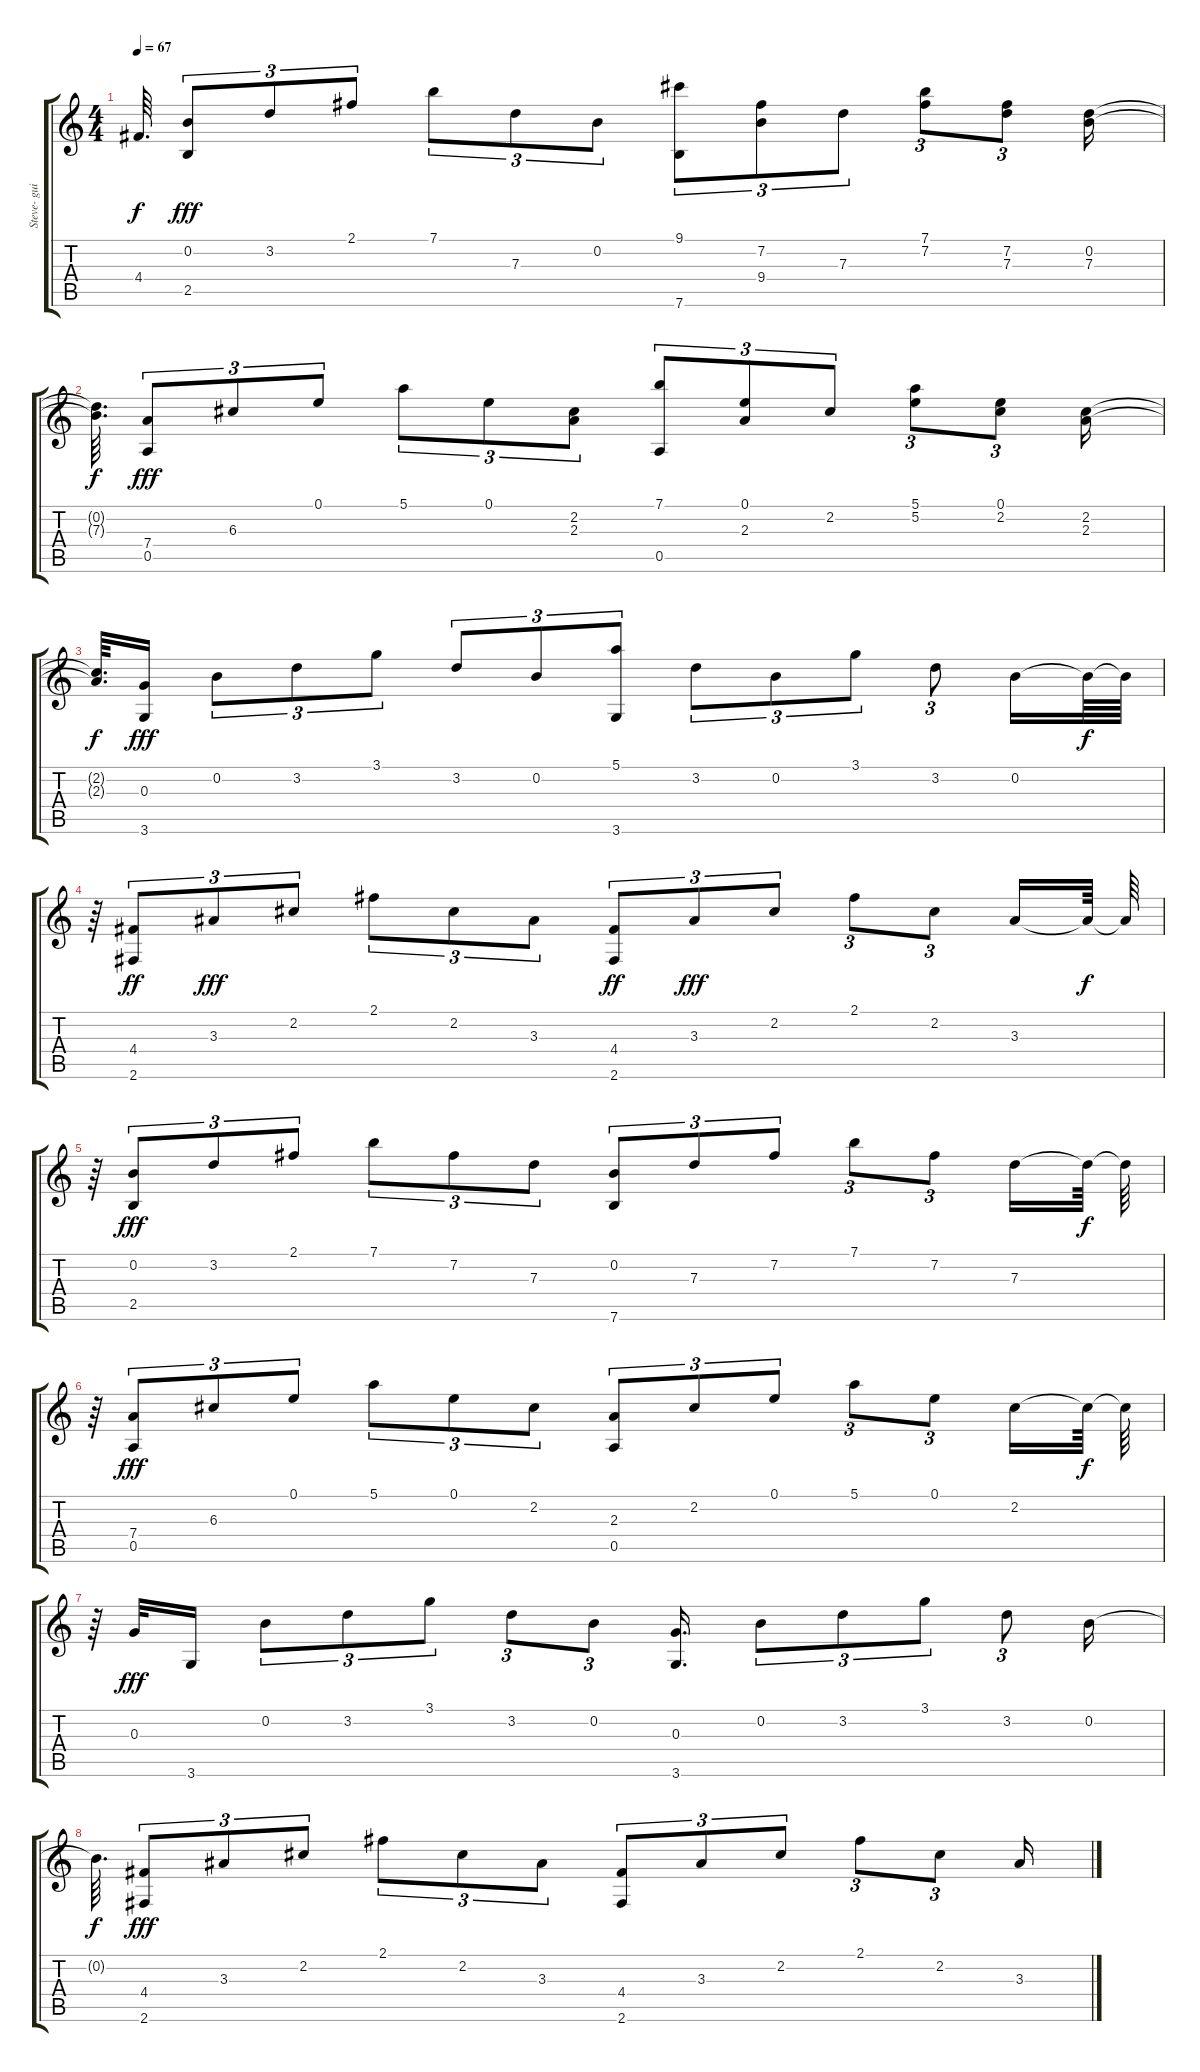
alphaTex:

\track ("Steve- guitarechoes" "Steve- gui") {instrument electricbasspick}
\staff {score tabs}
\tuning (E4 B3 G3 D3 A2 E2) {hide}
\ts (4 4)
\tempo 67
\clef g2
\ks c
4.4{t}.64{d dy f} (0.2 2.5).8{tu (3 2) dy fff} 3.2.8{tu (3 2)} 2.1.8{tu (3 2)} 7.1.8{tu (3 2)} 7.3.8{tu (3 2)} 0.2.8{tu (3 2)} (9.1 7.6).8{tu (3 2)} (7.2 9.4).8{tu (3 2)} 7.3.8{tu (3 2)} (7.1 7.2).8{tu (3 2)} (7.2 7.3).8{tu (3 2)} (0.2 7.3).16 |
(0.2{t} 7.3{t}).64{d dy f} (7.4 0.5).8{tu (3 2) dy fff} 6.3.8{tu (3 2)} 0.1.8{tu (3 2)} 5.1.8{tu (3 2)} 0.1.8{tu (3 2)} (2.2 2.3).8{tu (3 2)} (7.1 0.5).8{tu (3 2)} (0.1 2.3).8{tu (3 2)} 2.2.8{tu (3 2)} (5.1 5.2).8{tu (3 2)} (0.1 2.2).8{tu (3 2)} (2.2 2.3).16 |
(2.2{t} 2.3{t}).64{d dy f} (0.3 3.6).16{dy fff} 0.2.8{tu (3 2)} 3.2.8{tu (3 2)} 3.1.8{tu (3 2)} 3.2.8{tu (3 2)} 0.2.8{tu (3 2)} (5.1 3.6).8{tu (3 2)} 3.2.8{tu (3 2)} 0.2.8{tu (3 2)} 3.1.8{tu (3 2)} 3.2.8{tu (3 2)} 0.2.16 0.2{t}.64{dy f} 0.2{t}.64 |
r.64 (4.4 2.6).8{tu (3 2) dy ff} 3.3.8{tu (3 2) dy fff} 2.2.8{tu (3 2)} 2.1.8{tu (3 2)} 2.2.8{tu (3 2)} 3.3.8{tu (3 2)} (4.4 2.6).8{tu (3 2) dy ff} 3.3.8{tu (3 2) dy fff} 2.2.8{tu (3 2)} 2.1.8{tu (3 2)} 2.2.8{tu (3 2)} 3.3.16 3.3{t}.64{dy f} 3.3{t}.64 |
r.64 (0.2 2.5).8{tu (3 2) dy fff} 3.2.8{tu (3 2)} 2.1.8{tu (3 2)} 7.1.8{tu (3 2)} 7.2.8{tu (3 2)} 7.3.8{tu (3 2)} (0.2 7.6).8{tu (3 2)} 7.3.8{tu (3 2)} 7.2.8{tu (3 2)} 7.1.8{tu (3 2)} 7.2.8{tu (3 2)} 7.3.16 7.3{t}.64{dy f} 7.3{t}.64 |
r.64 (7.4 0.5).8{tu (3 2) dy fff} 6.3.8{tu (3 2)} 0.1.8{tu (3 2)} 5.1.8{tu (3 2)} 0.1.8{tu (3 2)} 2.2.8{tu (3 2)} (2.3 0.5).8{tu (3 2)} 2.2.8{tu (3 2)} 0.1.8{tu (3 2)} 5.1.8{tu (3 2)} 0.1.8{tu (3 2)} 2.2.16 2.2{t}.64{dy f} 2.2{t}.64 |
r.64 0.3.32{dy fff} 3.6.16 0.2.8{tu (3 2)} 3.2.8{tu (3 2)} 3.1.8{tu (3 2)} 3.2.8{tu (3 2)} 0.2.8{tu (3 2)} (0.3 3.6).16{d} 0.2.8{tu (3 2)} 3.2.8{tu (3 2)} 3.1.8{tu (3 2)} 3.2.8{tu (3 2)} 0.2.16 |
0.2{t}.64{d dy f} (4.4 2.6).8{tu (3 2) dy fff} 3.3.8{tu (3 2)} 2.2.8{tu (3 2)} 2.1.8{tu (3 2)} 2.2.8{tu (3 2)} 3.3.8{tu (3 2)} (4.4 2.6).8{tu (3 2)} 3.3.8{tu (3 2)} 2.2.8{tu (3 2)} 2.1.8{tu (3 2)} 2.2.8{tu (3 2)} 3.3.16
